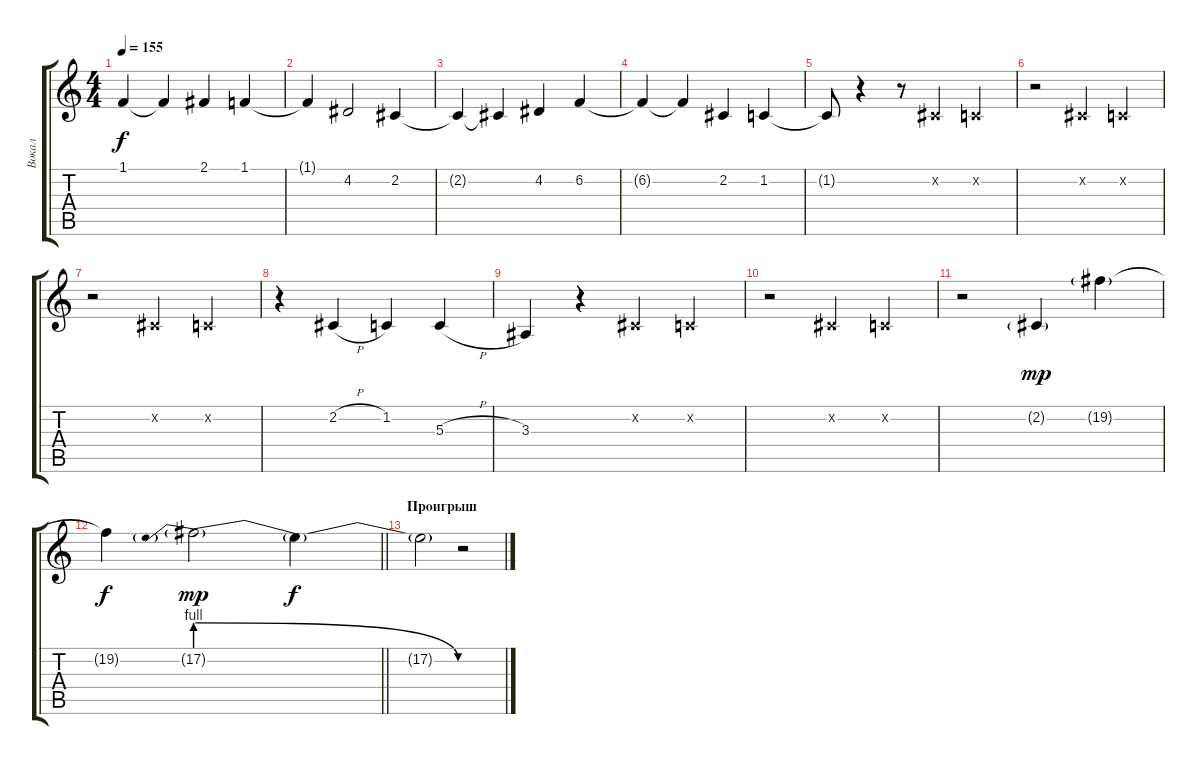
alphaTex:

\track ("Вокал" "Вокал") {instrument tremolostrings}
\staff {score tabs}
\tuning (E4 B3 G3 D3 A2 E2) {hide}
\ts (4 4)
\tempo 155
\clef g2
\ks c
1.1{t}.4{dy f} 1.1{t}.4 2.1.4 1.1.4 |
1.1{t}.4 4.2.2 2.2.4 |
2.2{t}.4 2.2{t}.4 4.2.4 6.2.4 |
6.2{t}.4 6.2{t}.4 2.2.4 1.2.4 |
1.2{t}.8 r.4 r.8 2.2{x}.4 1.2{x}.4 |
r.2 2.2{x}.4 1.2{x}.4 |
r.2 2.2{x}.4 1.2{x}.4 |
r.4{volume 12} 2.2{h}.4 1.2.4 5.3{h}.4 |
3.3.4 r.4 2.2{x}.4 1.2{x}.4 |
r.2 2.2{x}.4 1.2{x}.4 |
r.2{balance 2} 2.2{g}.4{dy mp} 19.2{g}.4 |
\barLineRight lightlight
19.2{t}.4{dy f} 17.2{be (prebendrelease 0 4 60 0) g}.2{dy mp} 17.2{t}.4{dy f} |
\section ("" "Проигрыш")
17.2{t}.2 r.2
